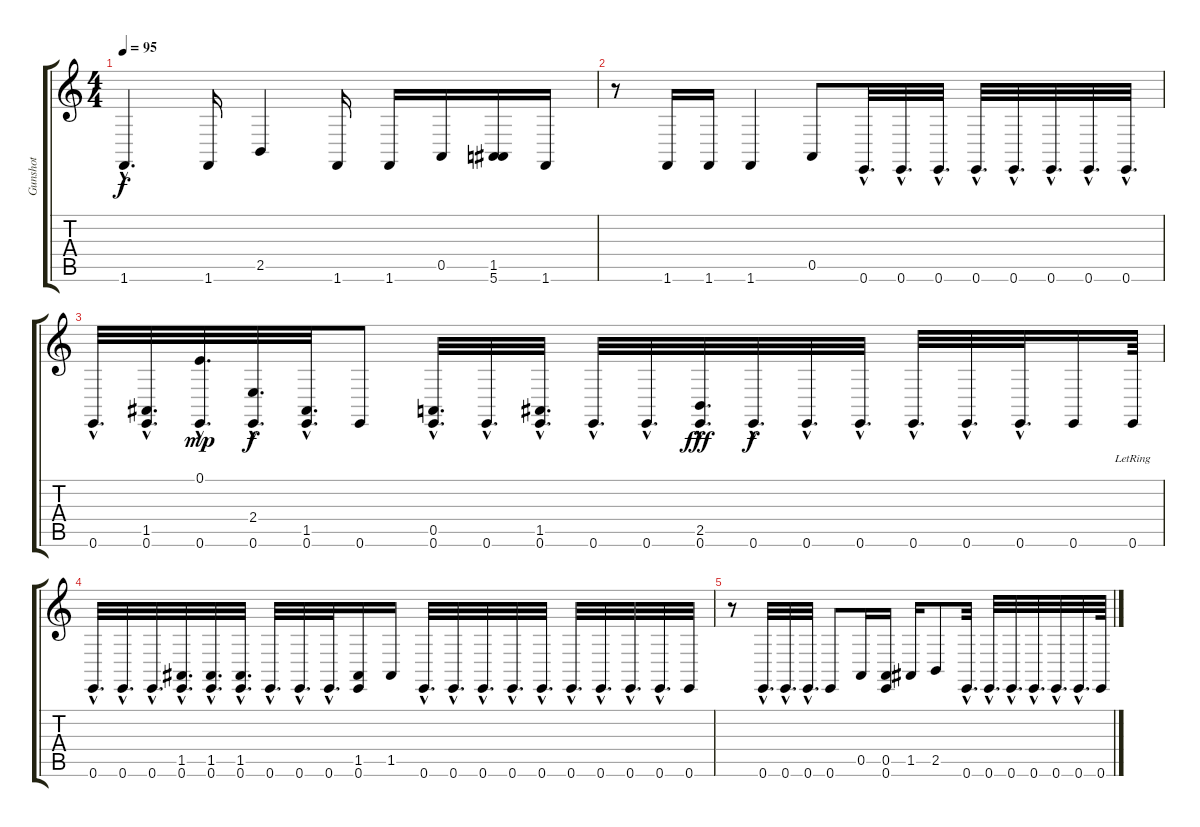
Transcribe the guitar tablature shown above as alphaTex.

\track ("Gunshot" "Gunshot") {instrument gunshot}
\staff {score tabs}
\tuning (E4 B3 G3 D3 A2 E2) {hide}
\ts (4 4)
\tempo 95
\clef g2
\ks c
1.6{hac}.4{d dy f instrument gunshot} 1.6.16 2.5.4 1.6.16 1.6.16 0.5.16 (1.5 5.6).16 1.6.16 |
r.8 1.6.16 1.6.16 1.6.4 0.5.8 0.6{hac}.32{d} 0.6{hac}.32{d} 0.6{hac}.32{d} 0.6{hac}.32{d} 0.6{hac}.32{d} 0.6{hac}.32{d} 0.6{hac}.32{d} 0.6{hac}.32{d} |
0.6{hac}.32{d} (1.5{hac} 0.6{hac}).32{d} (0.1{hac} 0.6{hac}).32{d dy mp} (2.4{hac} 0.6{hac}).32{d dy f} (1.5{hac} 0.6{hac}).32{d} 0.6.8 (0.5{hac} 0.6{hac}).32{d} 0.6{hac}.32{d} (1.5{hac} 0.6{hac}).32{d} 0.6{hac}.32{d} 0.6{hac}.32{d} (2.5{hac} 0.6{hac}).32{d dy fff} 0.6{hac}.32{d dy f} 0.6{hac}.32{d} 0.6{hac}.32{d} 0.6{hac}.32{d} 0.6{hac}.32{d} 0.6{hac}.32{d} 0.6.16 0.6{lr}.64 |
0.6{hac}.32{d volume 3} 0.6{hac}.32{d} 0.6{hac}.32{d} (1.5{hac} 0.6{hac}).32{d} (1.5{hac} 0.6{hac}).32{d} (1.5{hac} 0.6{hac}).32{d} 0.6{hac}.32{d} 0.6{hac}.32{d} 0.6{hac}.32{d} (1.5 0.6).16 1.5.16 0.6{hac}.32{d} 0.6{hac}.32{d} 0.6{hac}.32{d} 0.6{hac}.32{d} 0.6{hac}.32{d} 0.6{hac}.32{d} 0.6{hac}.32{d} 0.6{hac}.32{d} 0.6{hac}.32{d} 0.6.32 |
r.8 0.6{hac}.32{d} 0.6{hac}.32{d} 0.6{hac}.32{d} 0.6.8 0.5.16 (0.5 0.6).16 1.5.16 2.5.8 0.6{hac}.32{d} 0.6{hac}.32{d} 0.6{hac}.32{d} 0.6{hac}.32{d} 0.6{hac}.32{d} 0.6{hac}.32{d} 0.6.64
